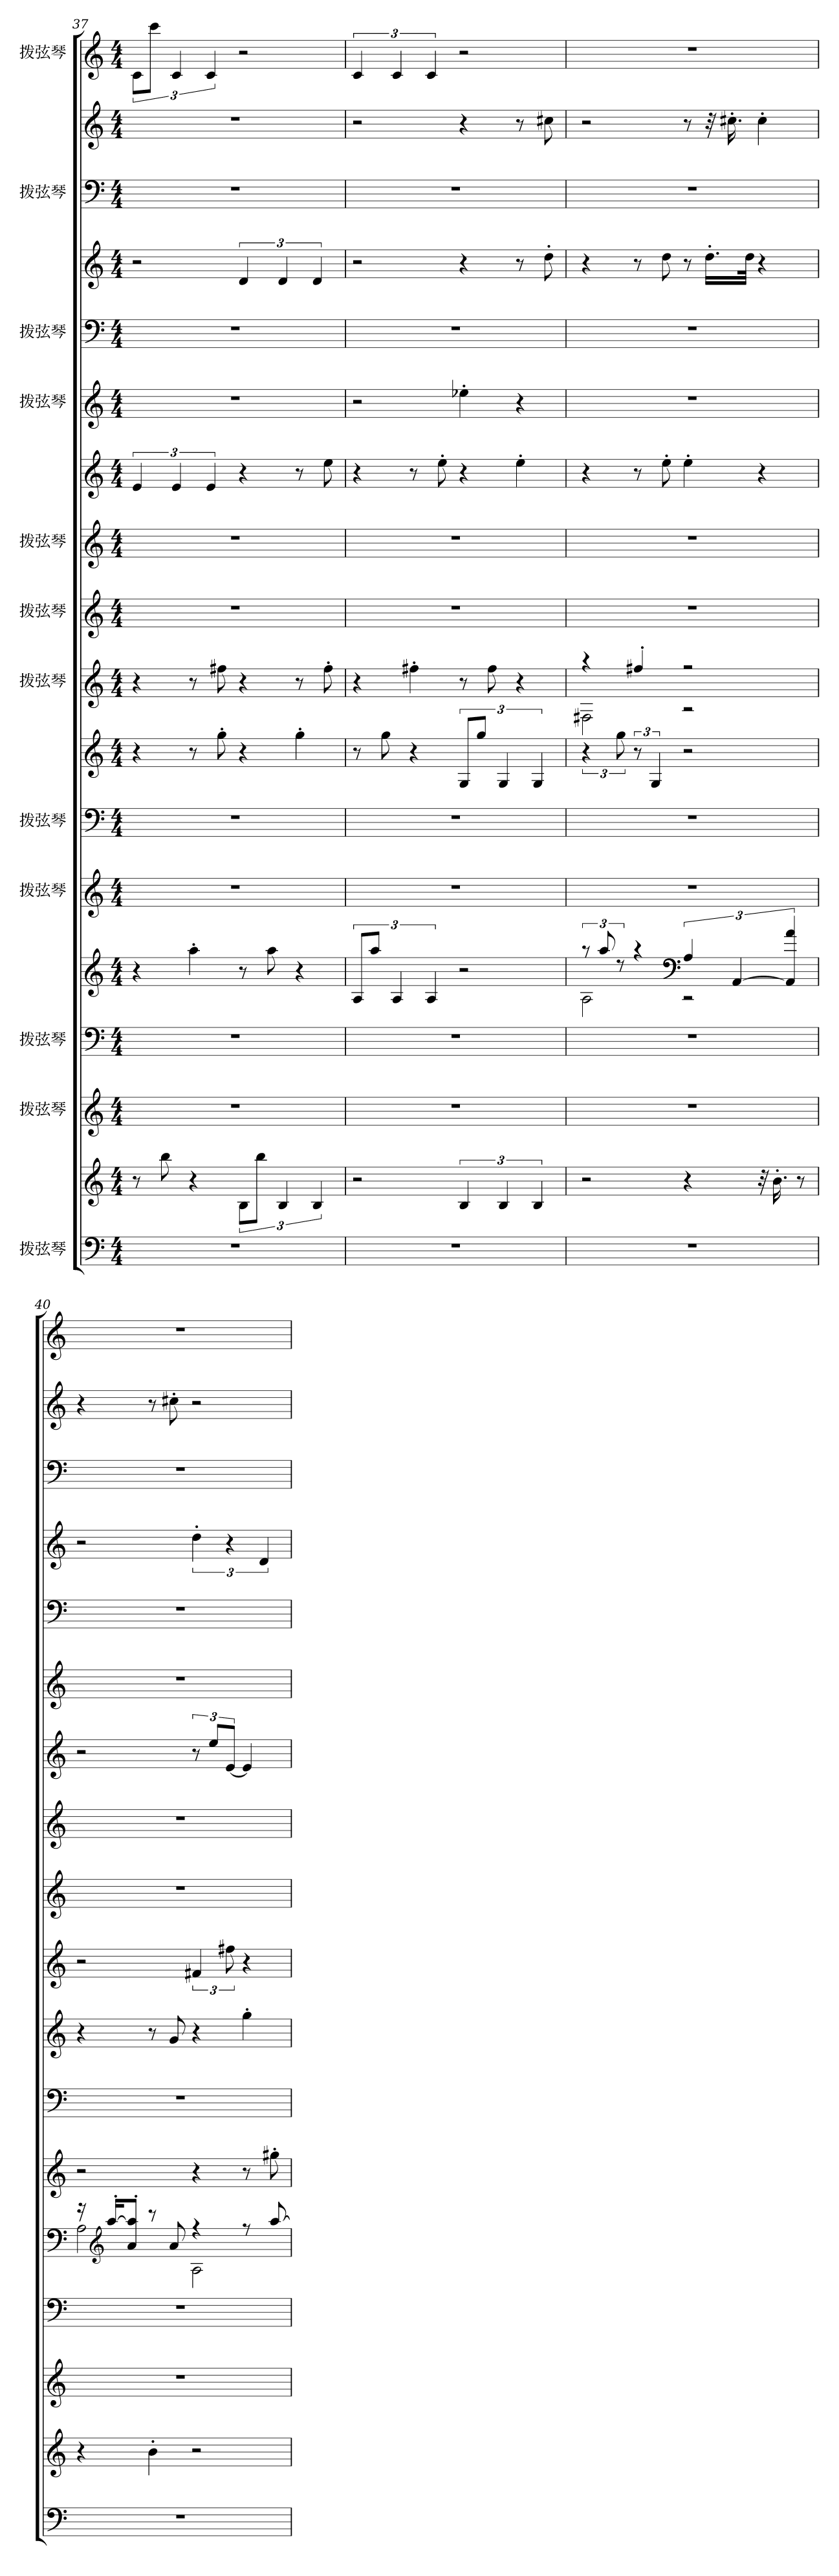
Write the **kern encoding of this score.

**kern	**kern	**kern	**kern	**kern	**kern	**kern	**kern	**kern	**kern	**kern	**kern	**kern	**kern	**kern	**kern	**kern	**kern
*part12	*part12	*part11	*part10	*part10	*part9	*part8	*part8	*part7	*part6	*part5	*part5	*part4	*part3	*part3	*part2	*part2	*part1
*staff18	*staff17	*staff16	*staff15	*staff14	*staff13	*staff12	*staff11	*staff10	*staff9	*staff8	*staff7	*staff6	*staff5	*staff4	*staff3	*staff2	*staff1
*I"拨弦琴	*	*I"拨弦琴	*I"拨弦琴	*	*I"拨弦琴	*I"拨弦琴	*	*I"拨弦琴	*I"拨弦琴	*I"拨弦琴	*	*I"拨弦琴	*I"拨弦琴	*	*I"拨弦琴	*	*I"拨弦琴
*clefF4	*clefG2	*clefG2	*clefF4	*clefG2	*clefG2	*clefF4	*clefG2	*clefG2	*clefG2	*clefG2	*clefG2	*clefG2	*clefF4	*clefG2	*clefF4	*clefG2	*clefG2
*k[]	*k[]	*k[]	*k[]	*k[]	*k[]	*k[]	*k[]	*k[]	*k[]	*k[]	*k[]	*k[]	*k[]	*k[]	*k[]	*k[]	*k[]
*M4/4	*M4/4	*M4/4	*M4/4	*M4/4	*M4/4	*M4/4	*M4/4	*M4/4	*M4/4	*M4/4	*M4/4	*M4/4	*M4/4	*M4/4	*M4/4	*M4/4	*M4/4
=37	=37	=37	=37	=37	=37	=37	=37	=37	=37	=37	=37	=37	=37	=37	=37	=37	=37
1r	8r	1r	1r	4r	1r	1r	4r	4r	1r	1r	6e/	1r	1r	2r	1r	1r	12c\L
.	.	.	.	.	.	.	.	.	.	.	.	.	.	.	.	.	12ccc\J
.	8bb\	.	.	.	.	.	.	.	.	.	.	.	.	.	.	.	.
.	.	.	.	.	.	.	.	.	.	.	6e/	.	.	.	.	.	6c/
.	4r	.	.	4aa'\	.	.	8r	8r	.	.	.	.	.	.	.	.	.
.	.	.	.	.	.	.	.	.	.	.	6e/	.	.	.	.	.	6c/
.	.	.	.	.	.	.	8gg'\	8ff#X\	.	.	.	.	.	.	.	.	.
.	12B\L	.	.	8r	.	.	4r	4r	.	.	4r	.	.	6d/	.	.	2r
.	12bb\J	.	.	.	.	.	.	.	.	.	.	.	.	.	.	.	.
.	.	.	.	8aa\	.	.	.	.	.	.	.	.	.	.	.	.	.
.	6B/	.	.	.	.	.	.	.	.	.	.	.	.	6d/	.	.	.
.	.	.	.	4r	.	.	4gg'\	8r	.	.	8r	.	.	.	.	.	.
.	6B/	.	.	.	.	.	.	.	.	.	.	.	.	6d/	.	.	.
.	.	.	.	.	.	.	.	8ff#'\	.	.	8ee\	.	.	.	.	.	.
=38	=38	=38	=38	=38	=38	=38	=38	=38	=38	=38	=38	=38	=38	=38	=38	=38	=38
1r	2r	1r	1r	12A/L	1r	1r	8r	4r	1r	1r	4r	2r	1r	2r	1r	2r	6c/
.	.	.	.	12aa/J	.	.	.	.	.	.	.	.	.	.	.	.	.
.	.	.	.	.	.	.	8gg\	.	.	.	.	.	.	.	.	.	.
.	.	.	.	6A/	.	.	.	.	.	.	.	.	.	.	.	.	6c/
.	.	.	.	.	.	.	4r	4ff#X'\	.	.	8r	.	.	.	.	.	.
.	.	.	.	6A/	.	.	.	.	.	.	.	.	.	.	.	.	6c/
.	.	.	.	.	.	.	.	.	.	.	8ee'\	.	.	.	.	.	.
.	6B/	.	.	2r	.	.	12G/L	8r	.	.	4r	4ee-X'\	.	4r	.	4r	2r
.	.	.	.	.	.	.	12gg/J	.	.	.	.	.	.	.	.	.	.
.	.	.	.	.	.	.	.	8ff#\	.	.	.	.	.	.	.	.	.
.	6B/	.	.	.	.	.	6G/	.	.	.	.	.	.	.	.	.	.
.	.	.	.	.	.	.	.	4r	.	.	4ee'\	4r	.	8r	.	8r	.
.	6B/	.	.	.	.	.	6G/	.	.	.	.	.	.	.	.	.	.
.	.	.	.	.	.	.	.	.	.	.	.	.	.	8dd'\	.	8cc#X\	.
!!LO:PB:g=z
=39	=39	=39	=39	=39	=39	=39	=39	=39	=39	=39	=39	=39	=39	=39	=39	=39	=39
*	*	*	*	*^	*	*	*	*^	*	*	*	*	*	*	*	*	*
1r	2r	1r	1r	12r	2A\	1r	1r	6r	4r	2F#X\	1r	1r	4r	1r	1r	4r	1r	2r	1r
.	.	.	.	12aa/	.	.	.	.	.	.	.	.	.	.	.	.	.	.	.
.	.	.	.	12r	.	.	.	12gg\	.	.	.	.	.	.	.	.	.	.	.
.	.	.	.	4r	.	.	.	12r	4ff#X'/	.	.	.	8r	.	.	8r	.	.	.
.	.	.	.	.	.	.	.	6G/	.	.	.	.	.	.	.	.	.	.	.
.	.	.	.	.	.	.	.	.	.	.	.	.	8ee'\	.	.	8dd\	.	.	.
*	*	*	*	*clefF4	*	*	*	*	*	*	*	*	*	*	*	*	*	*	*
.	4r	.	.	6A/	2r	.	.	2r	2r	2r	.	.	4ee'\	.	.	8r	.	8r	.
.	.	.	.	.	.	.	.	.	.	.	.	.	.	.	.	16.dd'\LL	.	32r	.
.	.	.	.	.	.	.	.	.	.	.	.	.	.	.	.	.	.	16.cc#X'\	.
.	.	.	.	[6AA/	.	.	.	.	.	.	.	.	.	.	.	.	.	.	.
.	.	.	.	.	.	.	.	.	.	.	.	.	.	.	.	32dd\JJk	.	.	.
.	32r	.	.	.	.	.	.	.	.	.	.	.	4r	.	.	4r	.	4cc#'\	.
.	16.b'\	.	.	.	.	.	.	.	.	.	.	.	.	.	.	.	.	.	.
.	.	.	.	6AA/] 6a/	.	.	.	.	.	.	.	.	.	.	.	.	.	.	.
.	8r	.	.	.	.	.	.	.	.	.	.	.	.	.	.	.	.	.	.
*	*	*	*	*	*	*	*	*	*v	*v	*	*	*	*	*	*	*	*	*
=40	=40	=40	=40	=40	=40	=40	=40	=40	=40	=40	=40	=40	=40	=40	=40	=40	=40	=40
1r	4r	1r	1r	16r	2A\	2r	1r	4r	2r	1r	1r	2r	1r	1r	2r	1r	4r	1r
*	*	*	*	*clefG2	*	*	*	*	*	*	*	*	*	*	*	*	*	*
.	.	.	.	[16aa'/KL	.	.	.	.	.	.	.	.	.	.	.	.	.	.
.	.	.	.	8a/' 8aa/]'J	.	.	.	.	.	.	.	.	.	.	.	.	.	.
.	4b'\	.	.	8r	.	.	.	8r	.	.	.	.	.	.	.	.	8r	.
.	.	.	.	8a/	.	.	.	8g/	.	.	.	.	.	.	.	.	8cc#X'\	.
.	2r	.	.	4r	2A\	4r	.	4r	6f#X/	.	.	12r	.	.	6dd'\	.	2r	.
.	.	.	.	.	.	.	.	.	.	.	.	12ee/L	.	.	.	.	.	.
.	.	.	.	.	.	.	.	.	12ff#X\	.	.	[12e/J	.	.	6r	.	.	.
.	.	.	.	8r	.	8r	.	4gg'\	4r	.	.	4e/]	.	.	.	.	.	.
.	.	.	.	.	.	.	.	.	.	.	.	.	.	.	6d/	.	.	.
.	.	.	.	[8aa/	.	8gg#X'\	.	.	.	.	.	.	.	.	.	.	.	.
*	*	*	*	*v	*v	*	*	*	*	*	*	*	*	*	*	*	*	*
=	=	=	=	=	=	=	=	=	=	=	=	=	=	=	=	=	=
*-	*-	*-	*-	*-	*-	*-	*-	*-	*-	*-	*-	*-	*-	*-	*-	*-	*-
